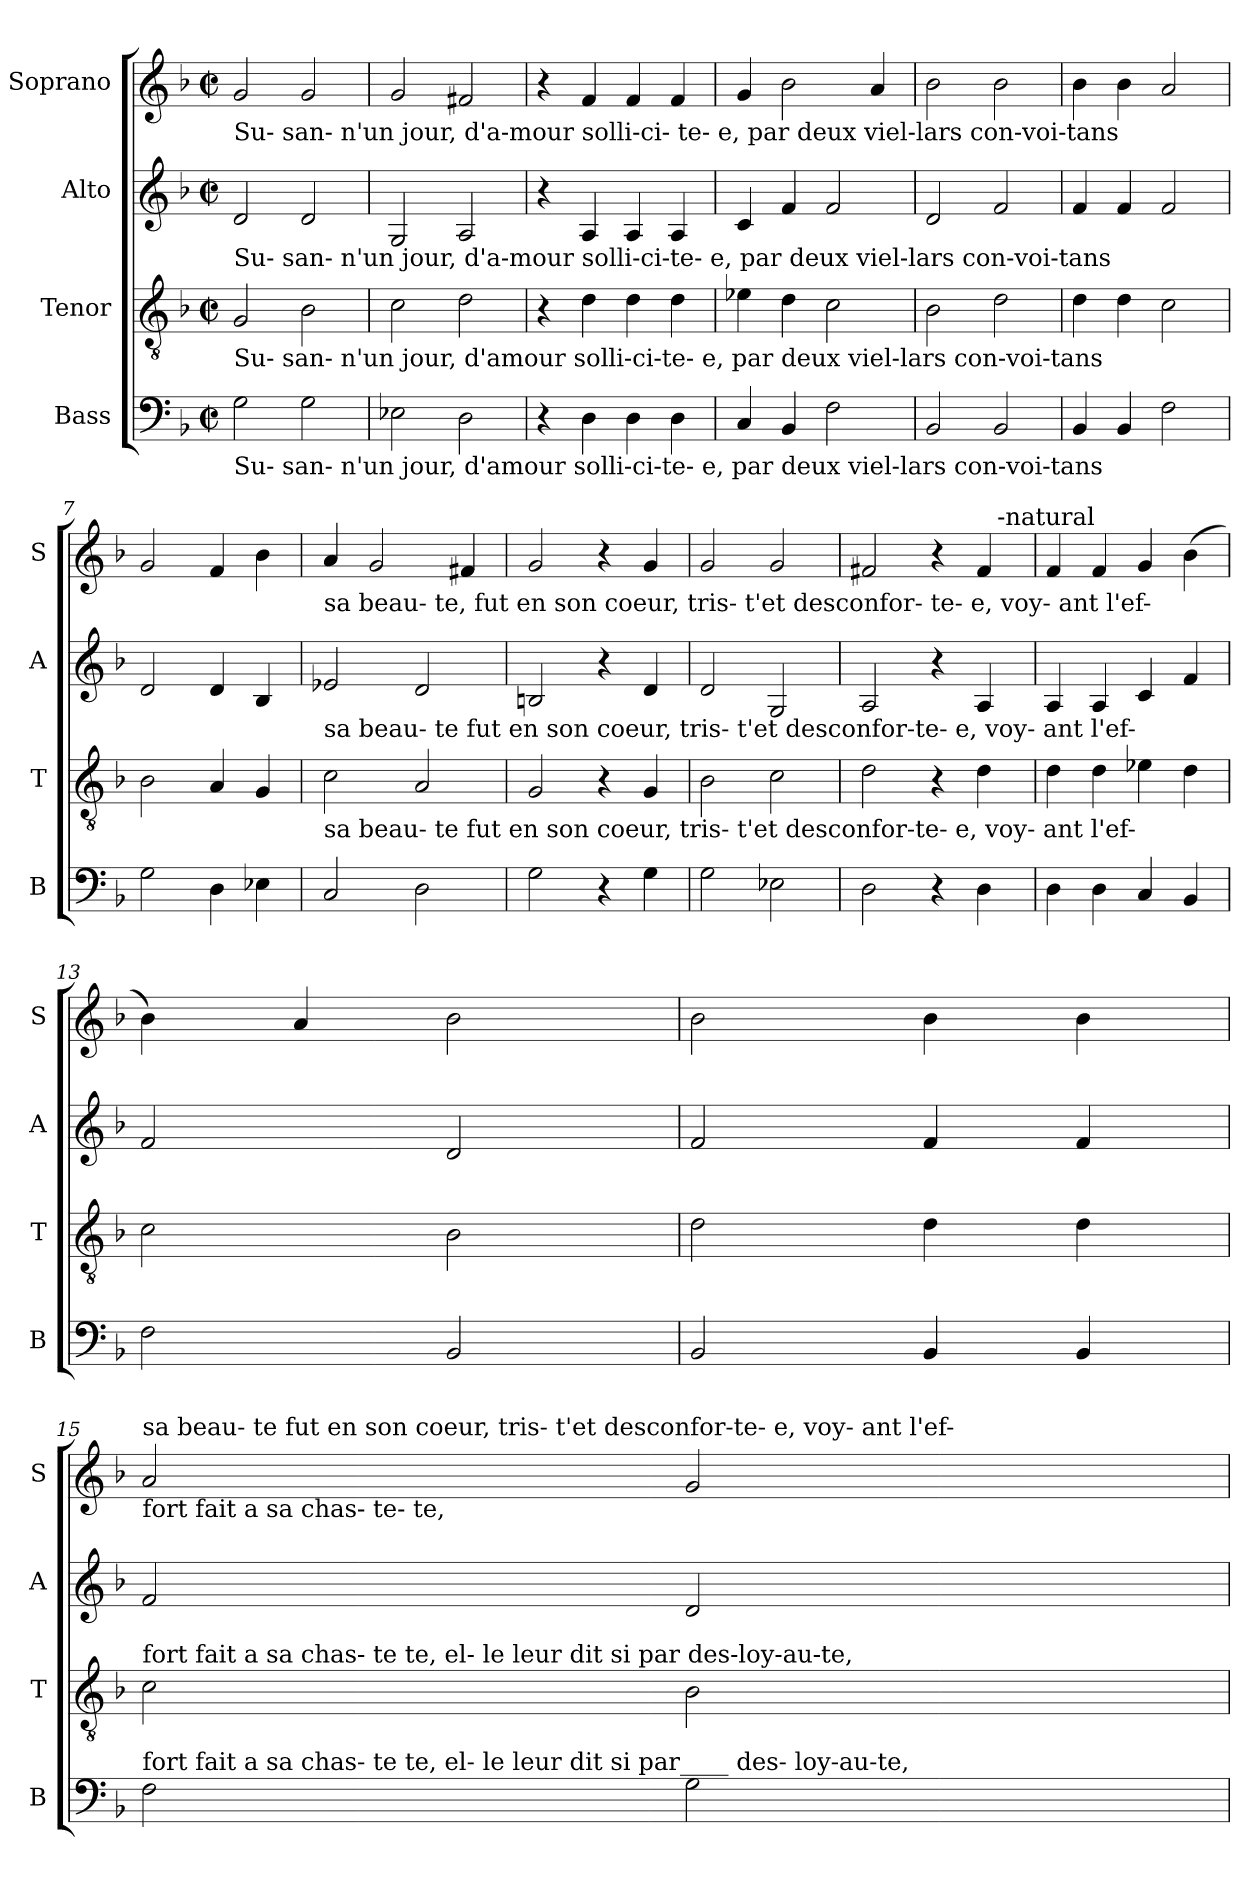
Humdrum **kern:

**kern	**kern	**kern	**kern
*part4	*part3	*part2	*part1
*staff4	*staff3	*staff2	*staff1
*I"Bass	*I"Tenor	*I"Alto	*I"Soprano
*I'B	*I'T	*I'A	*I'S
*clefF4	*clefGv2	*clefG2	*clefG2
*k[b-]	*k[b-]	*k[b-]	*k[b-]
*F:	*F:	*F:	*F:
*M2/2	*M2/2	*M2/2	*M2/2
*met(c|)	*met(c|)	*met(c|)	*met(c|)
=1	=1	=1	=1
!	!	!	!LO:TX:b:t=Su-   san-    n'un jour,       d'a-mour solli-ci-     te- e,     par    deux viel-lars  con-voi-tans
!	!LO:TX:a:t=Su-  san-    n'un jour,       d'a-mour solli-ci-te-       e,     par    deux viel-lars con-voi-tans	!	!
!	!LO:TX:b:t=Su-  san-     n'un jour,       d'amour solli-ci-te-        e,      par    deux viel-lars con-voi-tans	!	!
!LO:TX:b:t=Su-  san-     n'un jour,       d'amour solli-ci-te-        e,      par    deux viel-lars con-voi-tans	!	!	!
2G\	2G/	2d/	2g/
2G\	2B-\	2d/	2g/
=2	=2	=2	=2
2E-X\	2c\	2G/	2g/
2D\	2d\	2A/	2f#X/
=3	=3	=3	=3
4r	4r	4r	4r
4D\	4d\	4A/	4f/
4D\	4d\	4A/	4f/
4D\	4d\	4A/	4f/
=4	=4	=4	=4
4C/	4e-X\	4c/	4g/
4BB-/	4d\	4f/	2b-\
2F\	2c\	2f/	.
.	.	.	4a/
=5	=5	=5	=5
2BB-/	2B-\	2d/	2b-\
2BB-/	2d\	2f/	2b-\
=6	=6	=6	=6
4BB-/	4d\	4f/	4b-\
4BB-/	4d\	4f/	4b-\
2F\	2c\	2f/	2a/
=7	=7	=7	=7
2G\	2B-\	2d/	2g/
4D\	4A/	4d/	4f/
4E-X\	4G/	4B-/	4b-\
!!LO:LB:g=z
=8	=8	=8	=8
!	!	!	!LO:TX:b:t=sa beau-         te,           fut   en      son      coeur,     tris-  t'et desconfor-     te- e,        voy-   ant l'ef-
!	!LO:TX:a:t=sa      beau-      te          fut    en     son      coeur,      tris- t'et desconfor-te-       e,       voy-    ant l'ef-	!	!
!	!LO:TX:b:t=sa      beau-     te            fut   en     son      coeur,      tris- t'et desconfor-te-       e,       voy-    ant l'ef-	!	!
2C/	2c\	2e-X/	4a/
.	.	.	2g/
2D\	2A/	2d/	.
.	.	.	4f#X/
=9	=9	=9	=9
2G\	2G/	2Bn/	2g/
4r	4r	4r	4r
4G\	4G/	4d/	4g/
=10	=10	=10	=10
2G\	2B-\	2d/	2g/
2E-X\	2c\	2G/	2g/
=11	=11	=11	=11
*	*	*	*^
2D\	2d\	2A/	2f#X/	2ryy
4r	4r	4r	4r	4ryy
4D\	4d\	4A/	4f#/	16ryy
!	!	!	!	!LO:TX:a:t=-natural
.	.	.	.	8.ryy
*	*	*	*v	*v
=12	=12	=12	=12
4D\	4d\	4A/	4f/
4D\	4d\	4A/	4f/
4C/	4e-X\	4c/	4g/
4BB-/	4d\	4f/	(4b-\
=13	=13	=13	=13
2F\	2c\	2f/	4b-\)
.	.	.	4a/
2BB-/	2B-\	2d/	2b-\
=14	=14	=14	=14
2BB-/	2d\	2f/	2b-\
4BB-/	4d\	4f/	4b-\
4BB-/	4d\	4f/	4b-\
!!LO:LB:g=z
=15	=15	=15	=15
!	!	!	!LO:TX:a:t=sa     beau-     te           fut    en      son     coeur,      tris- t'et desconfor-te-       e,        voy-    ant l'ef-
!	!	!	!LO:TX:b:t=fort     fait       a   sa chas-          te-  te,
!	!LO:TX:a:t=fort     fait       a  sa   chas-    te        te,             el- le        leur     dit             si par des-loy-au-te,	!	!
!LO:TX:a:t=fort    fait        a   sa  chas-     te       te,             el- le        leur     dit  si   par____ des- loy-au-te,	!	!	!
2F\	2c\	2f/	2a/
2G\	2B-\	2d/	2g/
=	=	=	=
*-	*-	*-	*-
